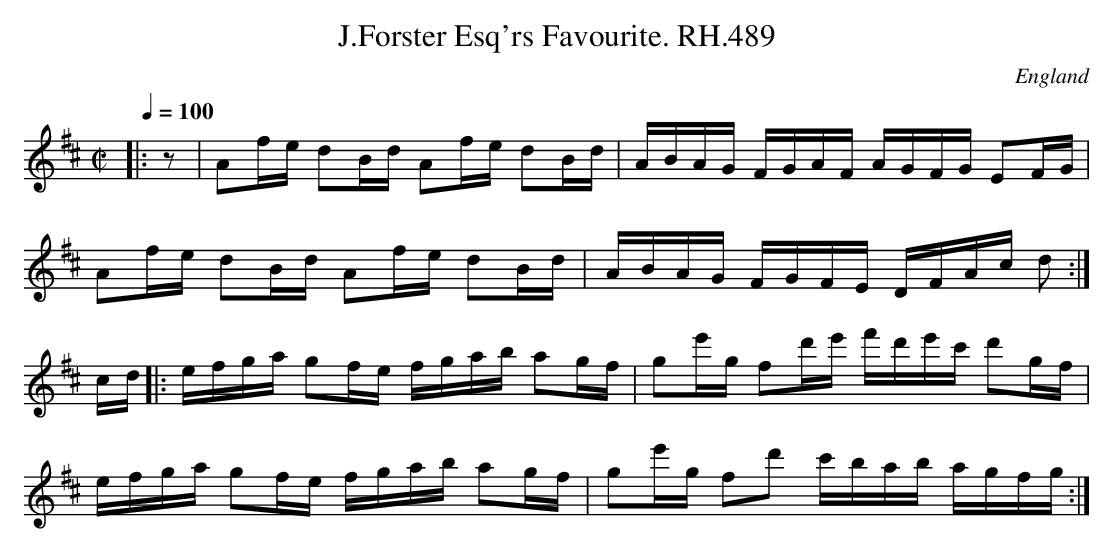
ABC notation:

X:1
T:J.Forster Esq'rs Favourite. RH.489
O:England
M:C|
L:1/16
Q:1/4=100
K:D
|:z2|A2fe d2Bd A2fe d2Bd|ABAG FGAF AGFG E2FG|
A2fe d2Bd A2fe d2Bd|ABAG FGFE DFAc d2:|
cd|:efga g2fe fgab a2gf|g2e'g f2d'e' f'd'e'c' d'2gf|
efga g2fe fgab a2gf|g2e'g f2d'2 c'bab agfg:|
